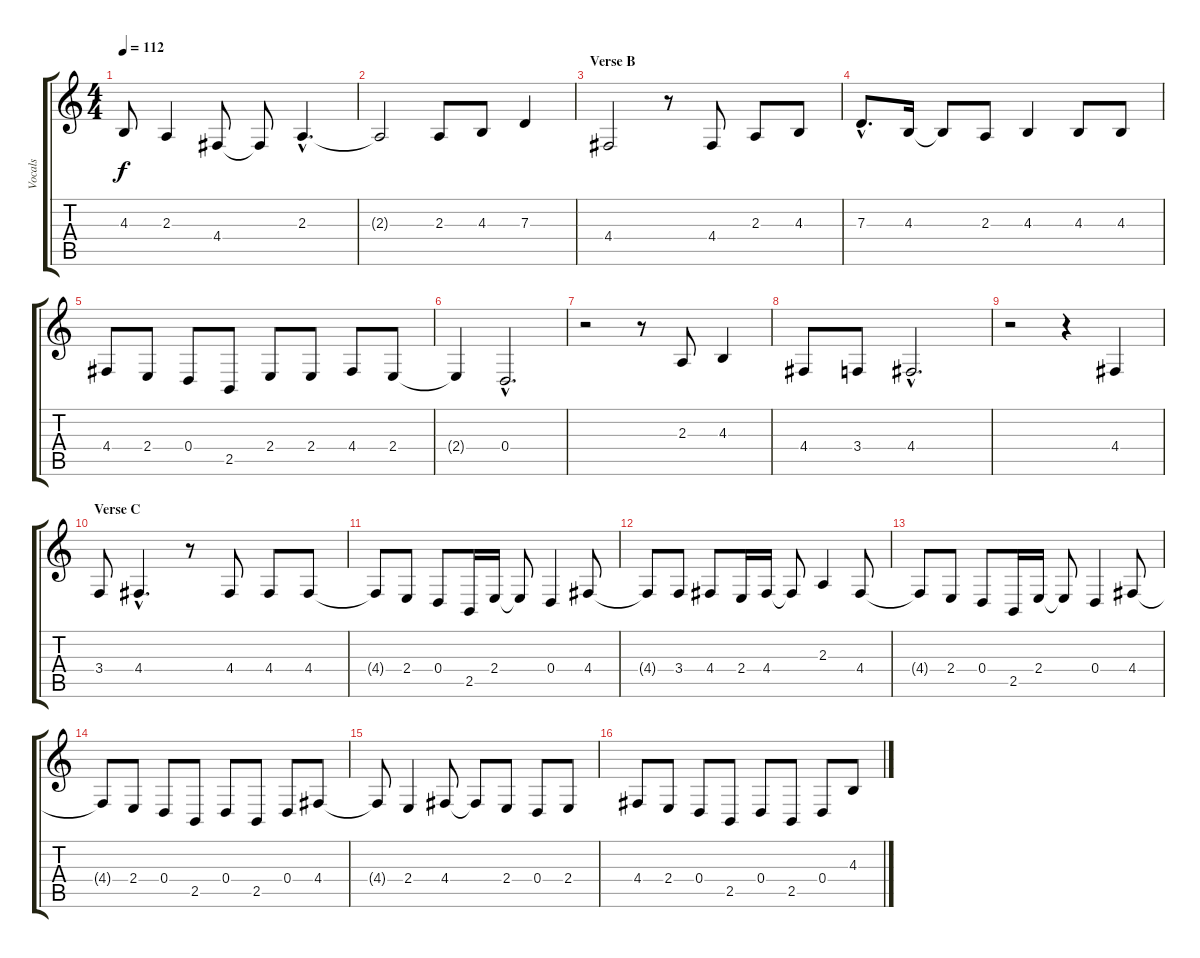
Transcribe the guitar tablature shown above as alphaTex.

\track ("Vocals" "Vocals") {instrument tenorsax}
\staff {score tabs}
\tuning (E4 B3 G3 D3 A2 E2) {hide}
\ts (4 4)
\tempo 112
\clef g2
\ks c
4.3{t}.8{dy f} 2.3.4 4.4.8 4.4{t}.8 2.3{hac}.4{d} |
2.3{t}.2 2.3.8 4.3.8 7.3.4 |
\section ("" "Verse B")
4.4.2 r.8 4.4.8 2.3.8 4.3.8 |
7.3{hac}.8{d} 4.3.16 4.3{t}.8 2.3.8 4.3.4 4.3.8 4.3.8 |
4.4.8 2.4.8 0.4.8 2.5.8 2.4.8 2.4.8 4.4.8 2.4.8 |
2.4{t}.4 0.4{hac}.2{d} |
r.2 r.8 2.3.8 4.3.4 |
4.4.8 3.4.8 4.4{hac}.2{d} |
r.2 r.4 4.4.4 |
\section ("" "Verse C")
3.4.8 4.4{hac}.4{d} r.8 4.4.8 4.4.8 4.4.8 |
4.4{t}.8 2.4.8 0.4.8 2.5.16 2.4.16 2.4{t}.8 0.4.4 4.4.8 |
4.4{t}.8 3.4.8 4.4.8 2.4.16 4.4.16 4.4{t}.8 2.3.4 4.4.8 |
4.4{t}.8 2.4.8 0.4.8 2.5.16 2.4.16 2.4{t}.8 0.4.4 4.4.8 |
4.4{t}.8 2.4.8 0.4.8 2.5.8 0.4.8 2.5.8 0.4.8 4.4.8 |
4.4{t}.8 2.4.4 4.4.8 4.4{t}.8 2.4.8 0.4.8 2.4.8 |
4.4.8 2.4.8 0.4.8 2.5.8 0.4.8 2.5.8 0.4.8 4.3.8
